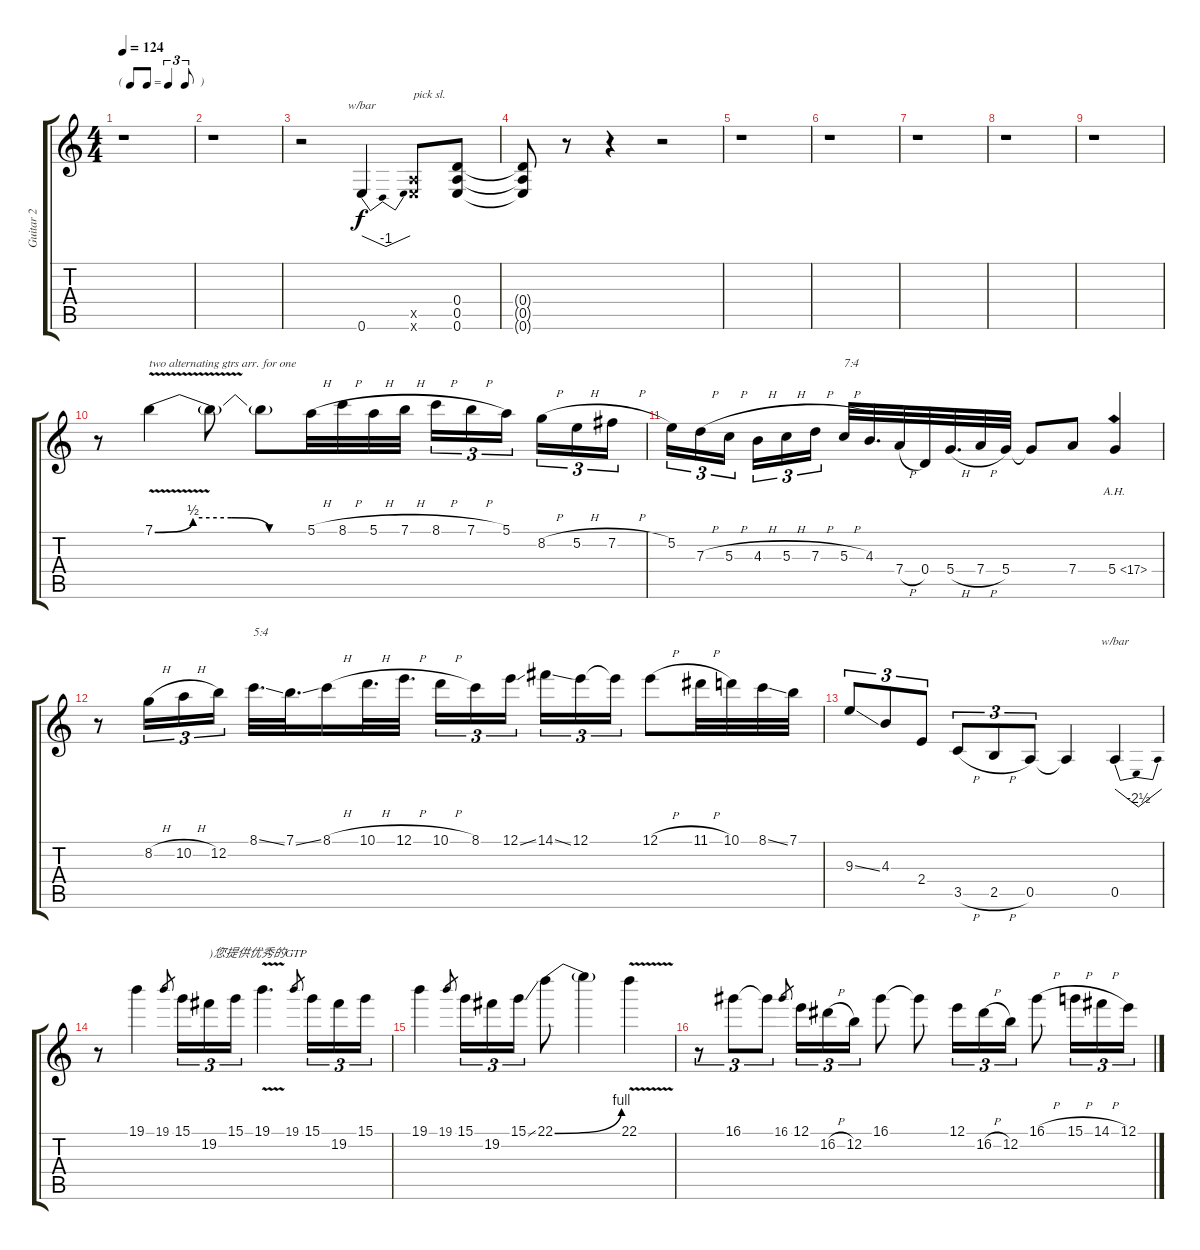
\track ("Guitar 2" "Guitar 2") {instrument distortionguitar}
\staff {score tabs}
\tuning (E4 B3 G3 D3 A2 E2) {hide}
\ts (4 4)
\tf triplet8th
\tempo 124
\clef g2
\ks c
r.1{dy f} |
r.1 |
r.2 0.6.4{tbe (dip default 0 0 30 -4 60 0)} (0.5{x} 0.6{x}).8{txt "pick sl."} (0.4 0.5 0.6).8 |
(0.4{t} 0.5{t} 0.6{t}).8 r.8 r.4 r.2 |
r.1 |
r.1 |
r.1 |
r.1 |
r.1 |
r.8 7.1{be (custom 0 0 15 2 30 2 45 0 60 0) v}.4{txt "two alternating gtrs arr. for one"} 7.1{t}.8 7.1{t}.8 5.1{h}.32 8.1{h}.32 5.1{h}.32 7.1{h}.32 8.1{h}.16{tu (3 2)} 7.1{h}.16{tu (3 2)} 5.1.16{tu (3 2) beam splitsecondary} 8.2{h}.16{tu (3 2)} 5.2{h}.16{tu (3 2)} 7.2{h}.16{tu (3 2)} |
5.2.16{tu (3 2)} 7.3{h}.16{tu (3 2)} 5.3{h}.16{tu (3 2) beam splitsecondary} 4.3{h}.16{tu (3 2)} 5.3{h}.16{tu (3 2)} 7.3{h}.16{tu (3 2)} 5.3{h}.32{txt "7:4"} 4.3.32{d} 7.4{h}.32 0.4.32 5.4{h}.32{d} 7.4{h}.32 5.4.32 5.4{t}.8 7.4.8 5.4{ah 12}.4 |
r.8 8.2{h}.16{tu (3 2)} 10.2{h}.16{tu (3 2)} 12.2.16{tu (3 2)} 8.1{ss}.32{d txt "5:4"} 7.1{ss}.32{d} 8.1{h}.16 10.1{h}.32{d} 12.1{h}.32{d} 10.1{h}.16{tu (3 2)} 8.1.16{tu (3 2)} 12.1{ss}.16{tu (3 2) beam splitsecondary} 14.1{ss}.16{tu (3 2)} 12.1.16{tu (3 2)} 12.1{t}.16{tu (3 2)} 12.1{h}.8 11.1{h}.32 10.1.32 8.1{ss}.32 7.1.32 |
9.3{ss}.8{tu (3 2)} 4.3.8{tu (3 2)} 2.4.8{tu (3 2)} 3.5{h}.8{tu (3 2)} 2.5{h}.8{tu (3 2)} 0.5.8{tu (3 2)} 0.5{t}.4 0.5.4{tbe (dip default 0 0 30 -10 60 0)} |
r.8 19.1.4 19.1.8{gr} 15.1.16{tu (3 2)} 19.2.16{tu (3 2) txt ")您提供优秀的GTP"} 15.1.16{tu (3 2)} 19.1{v}.4{d} 19.1.8{gr} 15.1.16{tu (3 2)} 19.2.16{tu (3 2)} 15.1.16{tu (3 2)} |
19.1.4 19.1.8{gr} 15.1.16{tu (3 2)} 19.2.16{tu (3 2)} 15.1{ss}.16{tu (3 2)} 22.1{be (bend 0 0 60 4)}.8 22.1{t}.4 22.1{v}.4 |
r.8{tu (3 2)} 16.1.8{tu (3 2)} 16.1{t}.8{tu (3 2)} 16.1.8{gr} 12.1.16{tu (3 2)} 16.2{h}.16{tu (3 2)} 12.2.16{tu (3 2)} 16.1.8 16.1{t}.8 12.1.16{tu (3 2)} 16.2{h}.16{tu (3 2)} 12.2.16{tu (3 2)} 16.1{h}.8 15.1{h}.16{tu (3 2)} 14.1{h}.16{tu (3 2)} 12.1.16{tu (3 2)}
